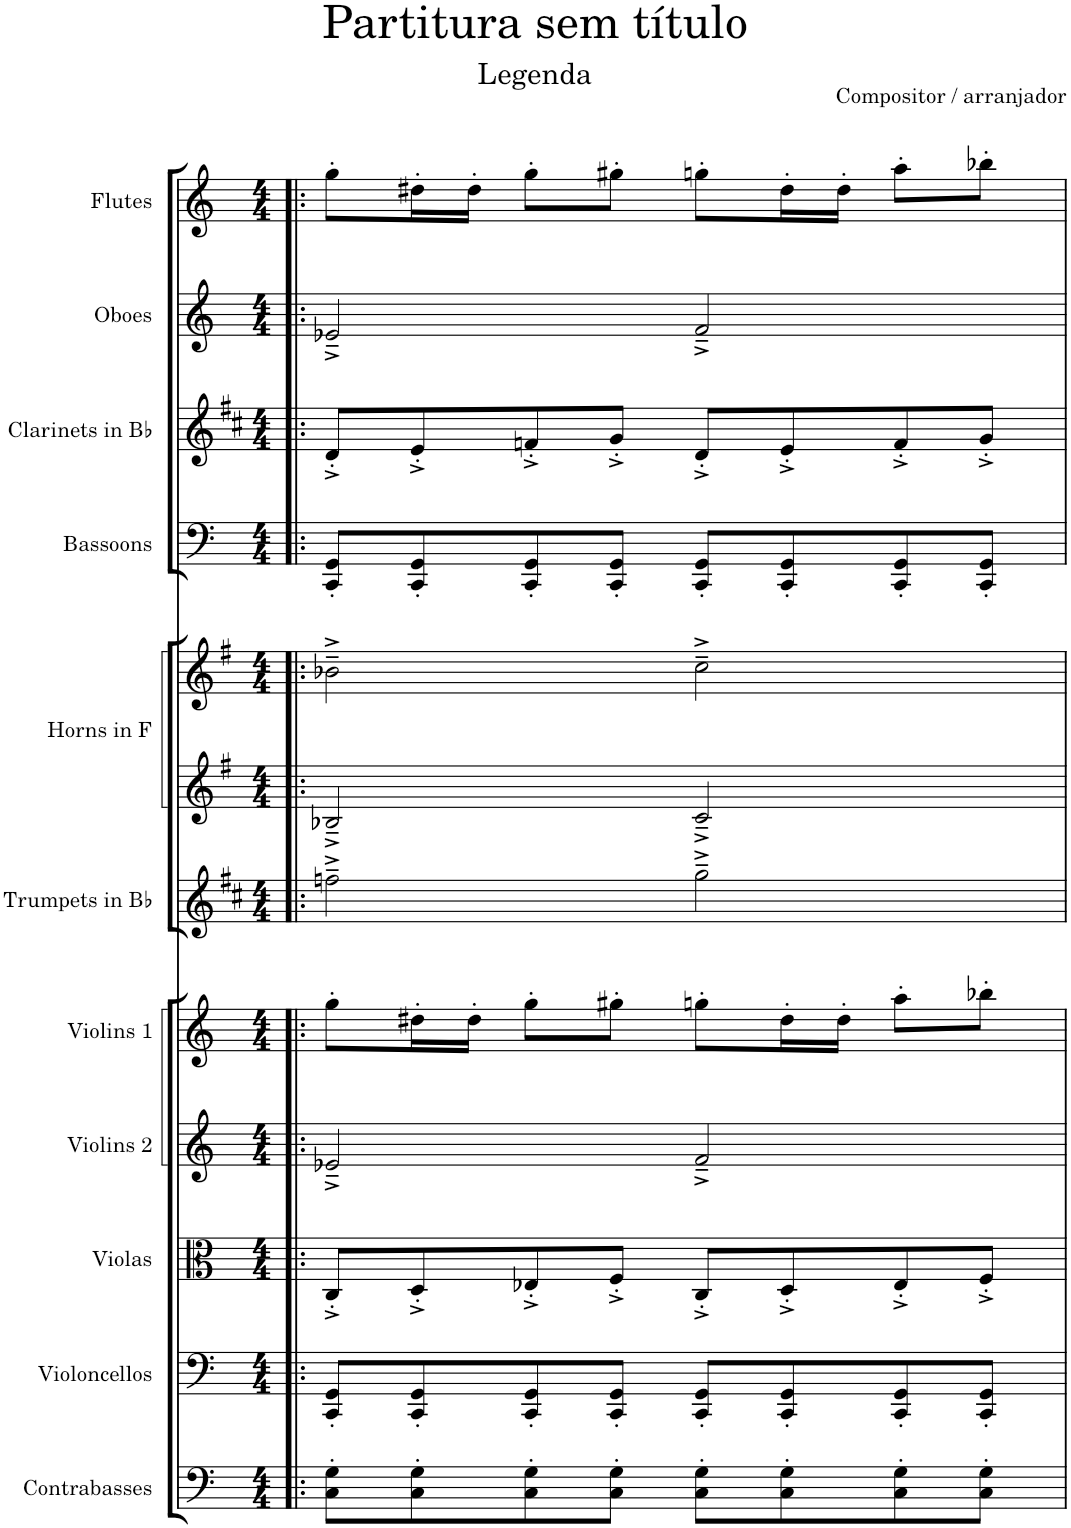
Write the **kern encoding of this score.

**kern	**kern	**kern	**kern	**kern	**kern	**kern	**kern	**kern	**kern	**kern	**kern
*part11	*part10	*part9	*part8	*part7	*part6	*part5	*part5	*part4	*part3	*part2	*part1
*staff12	*staff11	*staff10	*staff9	*staff8	*staff7	*staff6	*staff5	*staff4	*staff3	*staff2	*staff1
*I"Contrabasses	*I"Violoncellos	*I"Violas	*I"Violins 2	*I"Violins 1	*I"Trumpets in Bb	*I"Horns in F	*	*I"Bassoons	*I"Clarinets in Bb	*I"Oboes	*I"Flutes
*I'Cbs.	*I'Vcs.	*I'Vlas.	*I'Vlns. 2	*I'Vlns. 1	*I'Tpt. in Bb	*I'Hn. in F	*	*I'Bsn.	*I'Cl. in Bb	*I'Ob.	*I'Fl.
*clefF4	*clefF4	*clefC3	*clefG2	*clefG2	*clefG2	*clefG2	*clefG2	*clefF4	*clefG2	*clefG2	*clefG2
*Trd7c12	*	*	*	*	*Trd1c2	*Trd4c7	*Trd4c7	*	*Trd1c2	*	*
*k[]	*k[]	*k[]	*k[]	*k[]	*k[f#c#]	*k[f#]	*k[f#]	*k[]	*k[f#c#]	*k[]	*k[]
*M4/4	*M4/4	*M4/4	*M4/4	*M4/4	*M4/4	*M4/4	*M4/4	*M4/4	*M4/4	*M4/4	*M4/4
=1!|:	=1!|:	=1!|:	=1!|:	=1!|:	=1!|:	=1!|:	=1!|:	=1!|:	=1!|:	=1!|:	=1!|:
8C\' 8G\'L	8CC/' 8GG/'L	8C'^/L	2e-X~^/	8gg'\L	2ffn~^\	2B-X~^/	2b-X~^\	8CC/' 8GG/'L	8d'^/L	2e-X~^/	8gg'\L
8C\' 8G\'	8CC/' 8GG/'	8D'^/	.	16dd#X'\L	.	.	.	8CC/' 8GG/'	8e'^/	.	16dd#X'\L
.	.	.	.	16dd#'\JJ	.	.	.	.	.	.	16dd#'\JJ
8C\' 8G\'	8CC/' 8GG/'	8E-X'^/	.	8gg'\L	.	.	.	8CC/' 8GG/'	8fn'^/	.	8gg'\L
8C\' 8G\'J	8CC/' 8GG/'J	8F'^/J	.	8gg#X'\J	.	.	.	8CC/' 8GG/'J	8g'^/J	.	8gg#X'\J
8C\' 8G\'L	8CC/' 8GG/'L	8C'^/L	2f~^/	8ggn'\L	2gg~^\	2c~^/	2cc~^\	8CC/' 8GG/'L	8d'^/L	2f~^/	8ggn'\L
8C\' 8G\'	8CC/' 8GG/'	8D'^/	.	16dd#'\L	.	.	.	8CC/' 8GG/'	8e'^/	.	16dd#'\L
.	.	.	.	16dd#'\JJ	.	.	.	.	.	.	16dd#'\JJ
8C\' 8G\'	8CC/' 8GG/'	8E-'^/	.	8aa'\L	.	.	.	8CC/' 8GG/'	8f'^/	.	8aa'\L
8C\' 8G\'J	8CC/' 8GG/'J	8F'^/J	.	8bb-X'\J	.	.	.	8CC/' 8GG/'J	8g'^/J	.	8bb-X'\J
=	=	=	=	=	=	=	=	=	=	=	=
*-	*-	*-	*-	*-	*-	*-	*-	*-	*-	*-	*-
